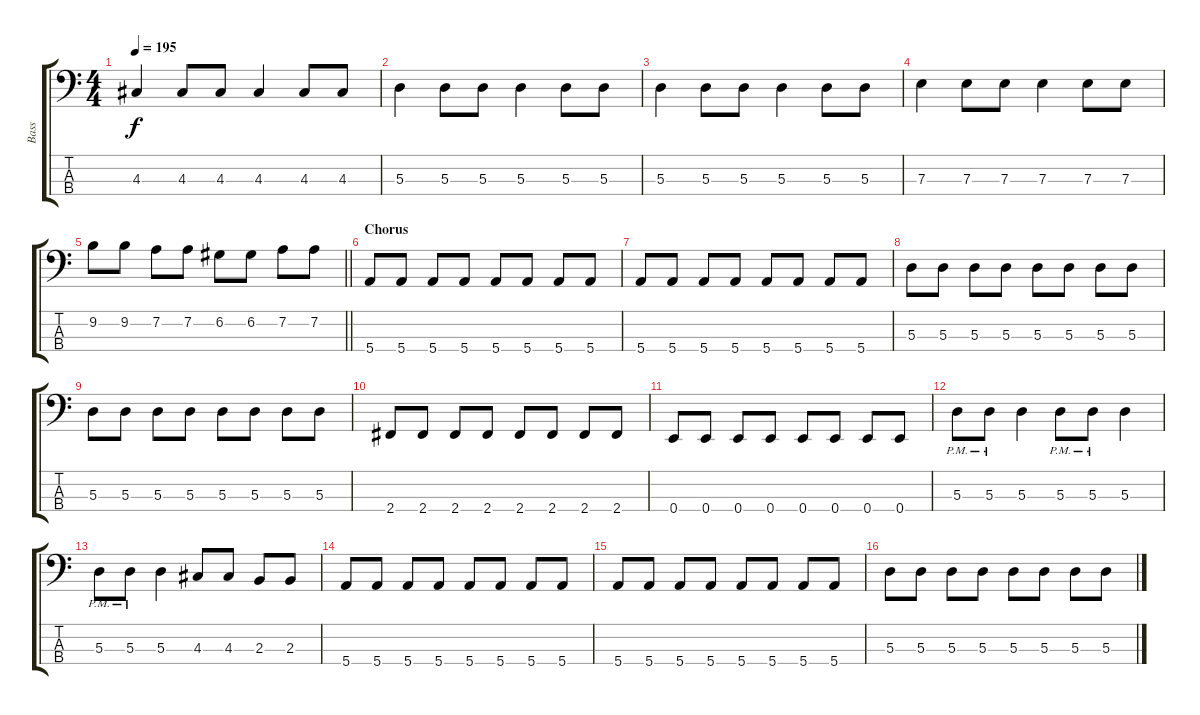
\track ("Bass" "Bass") {instrument electricbasspick}
\staff {score tabs}
\tuning (G2 D2 A1 E1) {hide}
\ts (4 4)
\tempo 195
\clef f4
\ks c
4.3.4{dy f} 4.3.8 4.3.8 4.3.4 4.3.8 4.3.8 |
5.3.4 5.3.8 5.3.8 5.3.4 5.3.8 5.3.8 |
5.3.4 5.3.8 5.3.8 5.3.4 5.3.8 5.3.8 |
7.3.4 7.3.8 7.3.8 7.3.4 7.3.8 7.3.8 |
\barLineRight lightlight
9.2.8 9.2.8 7.2.8 7.2.8 6.2.8 6.2.8 7.2.8 7.2.8 |
\section ("" "Chorus")
5.4.8 5.4.8 5.4.8 5.4.8 5.4.8 5.4.8 5.4.8 5.4.8 |
5.4.8 5.4.8 5.4.8 5.4.8 5.4.8 5.4.8 5.4.8 5.4.8 |
5.3.8 5.3.8 5.3.8 5.3.8 5.3.8 5.3.8 5.3.8 5.3.8 |
5.3.8 5.3.8 5.3.8 5.3.8 5.3.8 5.3.8 5.3.8 5.3.8 |
2.4.8 2.4.8 2.4.8 2.4.8 2.4.8 2.4.8 2.4.8 2.4.8 |
0.4.8 0.4.8 0.4.8 0.4.8 0.4.8 0.4.8 0.4.8 0.4.8 |
5.3{pm}.8 5.3{pm}.8 5.3.4 5.3{pm}.8 5.3{pm}.8 5.3.4 |
5.3{pm}.8 5.3{pm}.8 5.3.4 4.3.8 4.3.8 2.3.8 2.3.8 |
5.4.8 5.4.8 5.4.8 5.4.8 5.4.8 5.4.8 5.4.8 5.4.8 |
5.4.8 5.4.8 5.4.8 5.4.8 5.4.8 5.4.8 5.4.8 5.4.8 |
5.3.8 5.3.8 5.3.8 5.3.8 5.3.8 5.3.8 5.3.8 5.3.8
